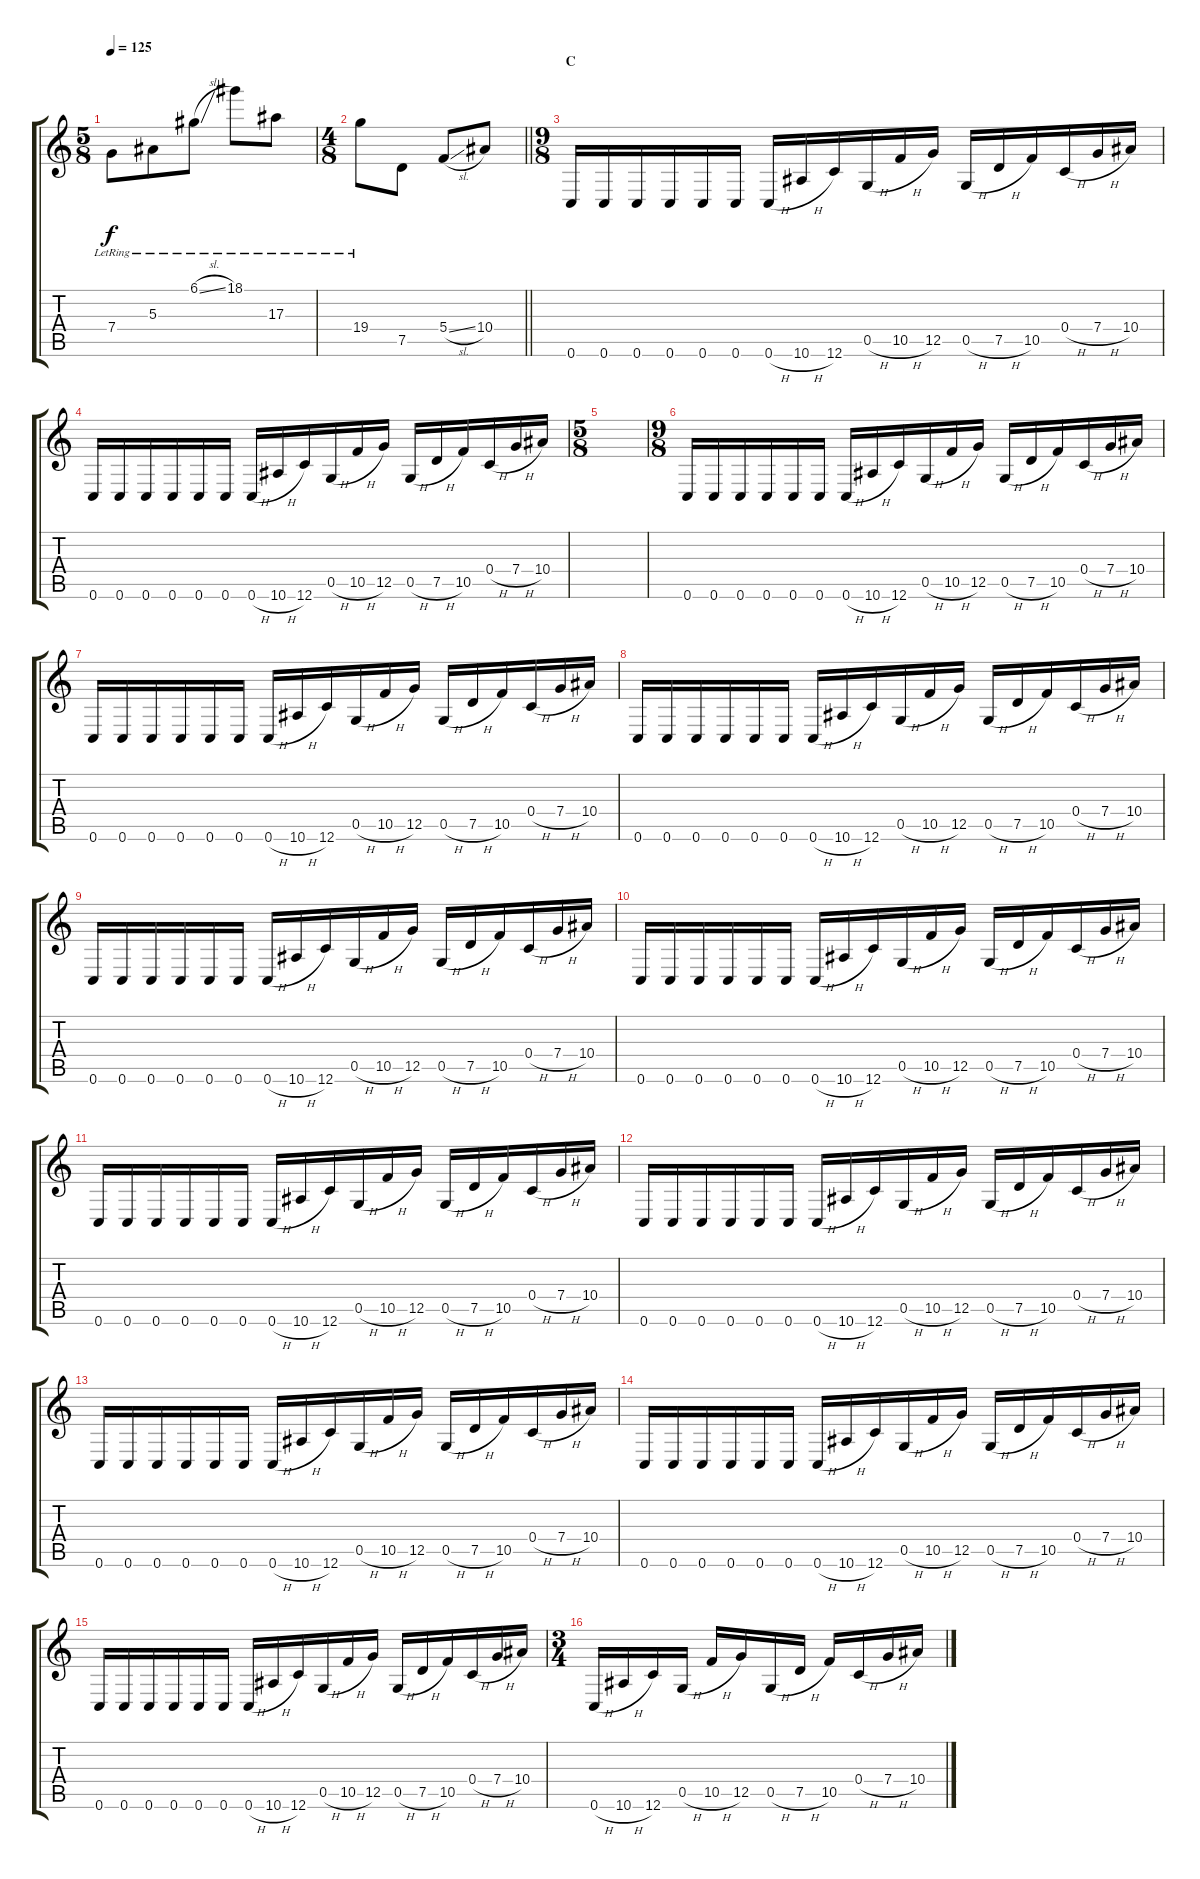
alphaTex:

\track "" {instrument distortionguitar}
\staff {score tabs}
\tuning (D4 A3 F3 C3 G2 C2) {hide}
\ts (5 8)
\tempo 125
\clef g2
\ks c
7.4{lr}.8{dy f} 5.3{lr}.8 6.1{sl lr}.8 18.1{lr}.8 17.3{lr}.8 |
\ts (4 8)
\barLineRight lightlight
19.4{lr}.8 7.5.8 5.4{sl}.8 10.4.8 |
\ts (9 8)
\section ("" "C")
0.6.16 0.6.16 0.6.16 0.6.16 0.6.16 0.6.16 0.6{h}.16 10.6{h}.16 12.6.16 0.5{h}.16 10.5{h}.16 12.5.16 0.5{h}.16 7.5{h}.16 10.5.16 0.4{h}.16 7.4{h}.16 10.4.16 |
0.6.16 0.6.16 0.6.16 0.6.16 0.6.16 0.6.16 0.6{h}.16 10.6{h}.16 12.6.16 0.5{h}.16 10.5{h}.16 12.5.16 0.5{h}.16 7.5{h}.16 10.5.16 0.4{h}.16 7.4{h}.16 10.4.16 |
\ts (5 8)
|
\ts (9 8)
0.6.16 0.6.16 0.6.16 0.6.16 0.6.16 0.6.16 0.6{h}.16 10.6{h}.16 12.6.16 0.5{h}.16 10.5{h}.16 12.5.16 0.5{h}.16 7.5{h}.16 10.5.16 0.4{h}.16 7.4{h}.16 10.4.16 |
0.6.16 0.6.16 0.6.16 0.6.16 0.6.16 0.6.16 0.6{h}.16 10.6{h}.16 12.6.16 0.5{h}.16 10.5{h}.16 12.5.16 0.5{h}.16 7.5{h}.16 10.5.16 0.4{h}.16 7.4{h}.16 10.4.16 |
0.6.16 0.6.16 0.6.16 0.6.16 0.6.16 0.6.16 0.6{h}.16 10.6{h}.16 12.6.16 0.5{h}.16 10.5{h}.16 12.5.16 0.5{h}.16 7.5{h}.16 10.5.16 0.4{h}.16 7.4{h}.16 10.4.16 |
0.6.16 0.6.16 0.6.16 0.6.16 0.6.16 0.6.16 0.6{h}.16 10.6{h}.16 12.6.16 0.5{h}.16 10.5{h}.16 12.5.16 0.5{h}.16 7.5{h}.16 10.5.16 0.4{h}.16 7.4{h}.16 10.4.16 |
0.6.16 0.6.16 0.6.16 0.6.16 0.6.16 0.6.16 0.6{h}.16 10.6{h}.16 12.6.16 0.5{h}.16 10.5{h}.16 12.5.16 0.5{h}.16 7.5{h}.16 10.5.16 0.4{h}.16 7.4{h}.16 10.4.16 |
0.6.16 0.6.16 0.6.16 0.6.16 0.6.16 0.6.16 0.6{h}.16 10.6{h}.16 12.6.16 0.5{h}.16 10.5{h}.16 12.5.16 0.5{h}.16 7.5{h}.16 10.5.16 0.4{h}.16 7.4{h}.16 10.4.16 |
0.6.16 0.6.16 0.6.16 0.6.16 0.6.16 0.6.16 0.6{h}.16 10.6{h}.16 12.6.16 0.5{h}.16 10.5{h}.16 12.5.16 0.5{h}.16 7.5{h}.16 10.5.16 0.4{h}.16 7.4{h}.16 10.4.16 |
0.6.16 0.6.16 0.6.16 0.6.16 0.6.16 0.6.16 0.6{h}.16 10.6{h}.16 12.6.16 0.5{h}.16 10.5{h}.16 12.5.16 0.5{h}.16 7.5{h}.16 10.5.16 0.4{h}.16 7.4{h}.16 10.4.16 |
0.6.16 0.6.16 0.6.16 0.6.16 0.6.16 0.6.16 0.6{h}.16 10.6{h}.16 12.6.16 0.5{h}.16 10.5{h}.16 12.5.16 0.5{h}.16 7.5{h}.16 10.5.16 0.4{h}.16 7.4{h}.16 10.4.16 |
0.6.16 0.6.16 0.6.16 0.6.16 0.6.16 0.6.16 0.6{h}.16 10.6{h}.16 12.6.16 0.5{h}.16 10.5{h}.16 12.5.16 0.5{h}.16 7.5{h}.16 10.5.16 0.4{h}.16 7.4{h}.16 10.4.16 |
\ts (3 4)
0.6{h}.16 10.6{h}.16 12.6.16 0.5{h}.16 10.5{h}.16 12.5.16 0.5{h}.16 7.5{h}.16 10.5.16 0.4{h}.16 7.4{h}.16 10.4.16
